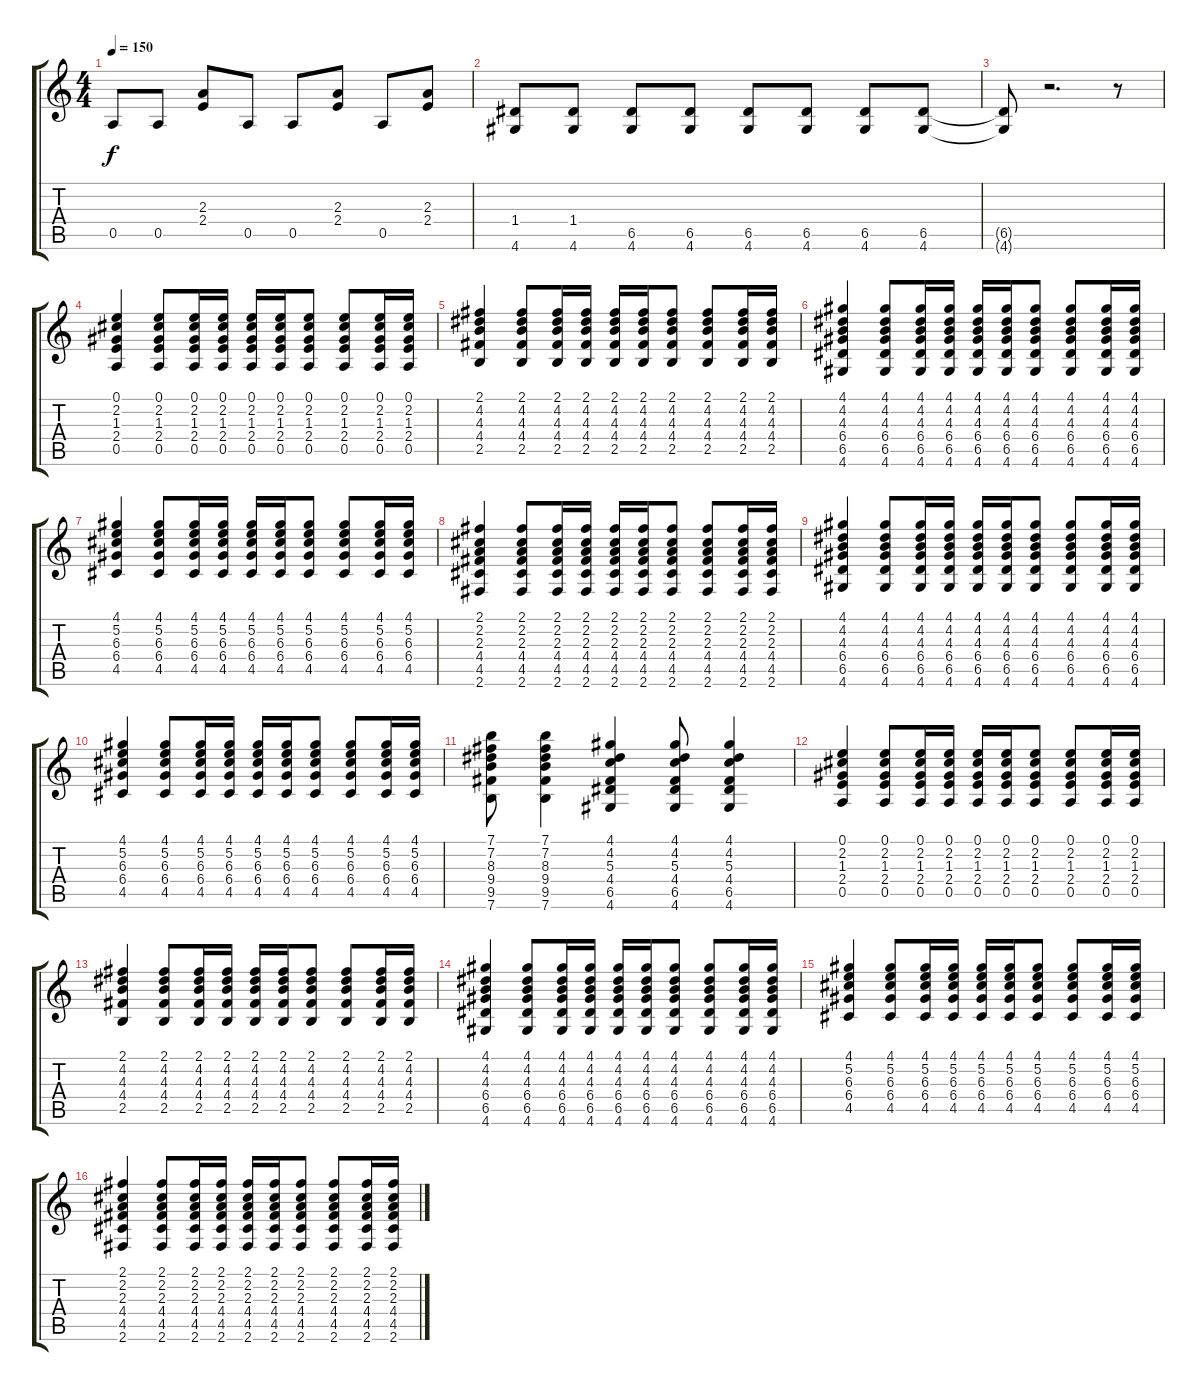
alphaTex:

\track "" {instrument overdrivenguitar}
\staff {score tabs}
\tuning (E4 B3 G3 D3 A2 E2) {hide}
\ts (4 4)
\tempo 150
\clef g2
\ks c
0.5.8{dy f} 0.5.8 (2.3 2.4).8 0.5.8 0.5.8 (2.3 2.4).8 0.5.8 (2.3 2.4).8 |
(1.4 4.6).8 (1.4 4.6).8 (6.5 4.6).8 (6.5 4.6).8 (6.5 4.6).8 (6.5 4.6).8 (6.5 4.6).8 (6.5 4.6).8 |
(6.5{t} 4.6{t}).8 r.2{d} r.8 |
(0.1 2.2 1.3 2.4 0.5).4 (0.1 2.2 1.3 2.4 0.5).8 (0.1 2.2 1.3 2.4 0.5).16 (0.1 2.2 1.3 2.4 0.5).16 (0.1 2.2 1.3 2.4 0.5).16 (0.1 2.2 1.3 2.4 0.5).16 (0.1 2.2 1.3 2.4 0.5).8 (0.1 2.2 1.3 2.4 0.5).8 (0.1 2.2 1.3 2.4 0.5).16 (0.1 2.2 1.3 2.4 0.5).16 |
(2.1 4.2 4.3 4.4 2.5).4 (2.1 4.2 4.3 4.4 2.5).8 (2.1 4.2 4.3 4.4 2.5).16 (2.1 4.2 4.3 4.4 2.5).16 (2.1 4.2 4.3 4.4 2.5).16 (2.1 4.2 4.3 4.4 2.5).16 (2.1 4.2 4.3 4.4 2.5).8 (2.1 4.2 4.3 4.4 2.5).8 (2.1 4.2 4.3 4.4 2.5).16 (2.1 4.2 4.3 4.4 2.5).16 |
(4.1 4.2 4.3 6.4 6.5 4.6).4 (4.1 4.2 4.3 6.4 6.5 4.6).8 (4.1 4.2 4.3 6.4 6.5 4.6).16 (4.1 4.2 4.3 6.4 6.5 4.6).16 (4.1 4.2 4.3 6.4 6.5 4.6).16 (4.1 4.2 4.3 6.4 6.5 4.6).16 (4.1 4.2 4.3 6.4 6.5 4.6).8 (4.1 4.2 4.3 6.4 6.5 4.6).8 (4.1 4.2 4.3 6.4 6.5 4.6).16 (4.1 4.2 4.3 6.4 6.5 4.6).16 |
(4.1 5.2 6.3 6.4 4.5).4 (4.1 5.2 6.3 6.4 4.5).8 (4.1 5.2 6.3 6.4 4.5).16 (4.1 5.2 6.3 6.4 4.5).16 (4.1 5.2 6.3 6.4 4.5).16 (4.1 5.2 6.3 6.4 4.5).16 (4.1 5.2 6.3 6.4 4.5).8 (4.1 5.2 6.3 6.4 4.5).8 (4.1 5.2 6.3 6.4 4.5).16 (4.1 5.2 6.3 6.4 4.5).16 |
(2.1 2.2 2.3 4.4 4.5 2.6).4 (2.1 2.2 2.3 4.4 4.5 2.6).8 (2.1 2.2 2.3 4.4 4.5 2.6).16 (2.1 2.2 2.3 4.4 4.5 2.6).16 (2.1 2.2 2.3 4.4 4.5 2.6).16 (2.1 2.2 2.3 4.4 4.5 2.6).16 (2.1 2.2 2.3 4.4 4.5 2.6).8 (2.1 2.2 2.3 4.4 4.5 2.6).8 (2.1 2.2 2.3 4.4 4.5 2.6).16 (2.1 2.2 2.3 4.4 4.5 2.6).16 |
(4.1 4.2 4.3 6.4 6.5 4.6).4 (4.1 4.2 4.3 6.4 6.5 4.6).8 (4.1 4.2 4.3 6.4 6.5 4.6).16 (4.1 4.2 4.3 6.4 6.5 4.6).16 (4.1 4.2 4.3 6.4 6.5 4.6).16 (4.1 4.2 4.3 6.4 6.5 4.6).16 (4.1 4.2 4.3 6.4 6.5 4.6).8 (4.1 4.2 4.3 6.4 6.5 4.6).8 (4.1 4.2 4.3 6.4 6.5 4.6).16 (4.1 4.2 4.3 6.4 6.5 4.6).16 |
(4.1 5.2 6.3 6.4 4.5).4 (4.1 5.2 6.3 6.4 4.5).8 (4.1 5.2 6.3 6.4 4.5).16 (4.1 5.2 6.3 6.4 4.5).16 (4.1 5.2 6.3 6.4 4.5).16 (4.1 5.2 6.3 6.4 4.5).16 (4.1 5.2 6.3 6.4 4.5).8 (4.1 5.2 6.3 6.4 4.5).8 (4.1 5.2 6.3 6.4 4.5).16 (4.1 5.2 6.3 6.4 4.5).16 |
(7.1 7.2 8.3 9.4 9.5 7.6).8 (7.1 7.2 8.3 9.4 9.5 7.6).4 (4.1 4.2 5.3 4.4 6.5 4.6).4 (4.1 4.2 5.3 4.4 6.5 4.6).8 (4.1 4.2 5.3 4.4 6.5 4.6).4 |
(0.1 2.2 1.3 2.4 0.5).4 (0.1 2.2 1.3 2.4 0.5).8 (0.1 2.2 1.3 2.4 0.5).16 (0.1 2.2 1.3 2.4 0.5).16 (0.1 2.2 1.3 2.4 0.5).16 (0.1 2.2 1.3 2.4 0.5).16 (0.1 2.2 1.3 2.4 0.5).8 (0.1 2.2 1.3 2.4 0.5).8 (0.1 2.2 1.3 2.4 0.5).16 (0.1 2.2 1.3 2.4 0.5).16 |
(2.1 4.2 4.3 4.4 2.5).4 (2.1 4.2 4.3 4.4 2.5).8 (2.1 4.2 4.3 4.4 2.5).16 (2.1 4.2 4.3 4.4 2.5).16 (2.1 4.2 4.3 4.4 2.5).16 (2.1 4.2 4.3 4.4 2.5).16 (2.1 4.2 4.3 4.4 2.5).8 (2.1 4.2 4.3 4.4 2.5).8 (2.1 4.2 4.3 4.4 2.5).16 (2.1 4.2 4.3 4.4 2.5).16 |
(4.1 4.2 4.3 6.4 6.5 4.6).4 (4.1 4.2 4.3 6.4 6.5 4.6).8 (4.1 4.2 4.3 6.4 6.5 4.6).16 (4.1 4.2 4.3 6.4 6.5 4.6).16 (4.1 4.2 4.3 6.4 6.5 4.6).16 (4.1 4.2 4.3 6.4 6.5 4.6).16 (4.1 4.2 4.3 6.4 6.5 4.6).8 (4.1 4.2 4.3 6.4 6.5 4.6).8 (4.1 4.2 4.3 6.4 6.5 4.6).16 (4.1 4.2 4.3 6.4 6.5 4.6).16 |
(4.1 5.2 6.3 6.4 4.5).4 (4.1 5.2 6.3 6.4 4.5).8 (4.1 5.2 6.3 6.4 4.5).16 (4.1 5.2 6.3 6.4 4.5).16 (4.1 5.2 6.3 6.4 4.5).16 (4.1 5.2 6.3 6.4 4.5).16 (4.1 5.2 6.3 6.4 4.5).8 (4.1 5.2 6.3 6.4 4.5).8 (4.1 5.2 6.3 6.4 4.5).16 (4.1 5.2 6.3 6.4 4.5).16 |
(2.1 2.2 2.3 4.4 4.5 2.6).4 (2.1 2.2 2.3 4.4 4.5 2.6).8 (2.1 2.2 2.3 4.4 4.5 2.6).16 (2.1 2.2 2.3 4.4 4.5 2.6).16 (2.1 2.2 2.3 4.4 4.5 2.6).16 (2.1 2.2 2.3 4.4 4.5 2.6).16 (2.1 2.2 2.3 4.4 4.5 2.6).8 (2.1 2.2 2.3 4.4 4.5 2.6).8 (2.1 2.2 2.3 4.4 4.5 2.6).16 (2.1 2.2 2.3 4.4 4.5 2.6).16
